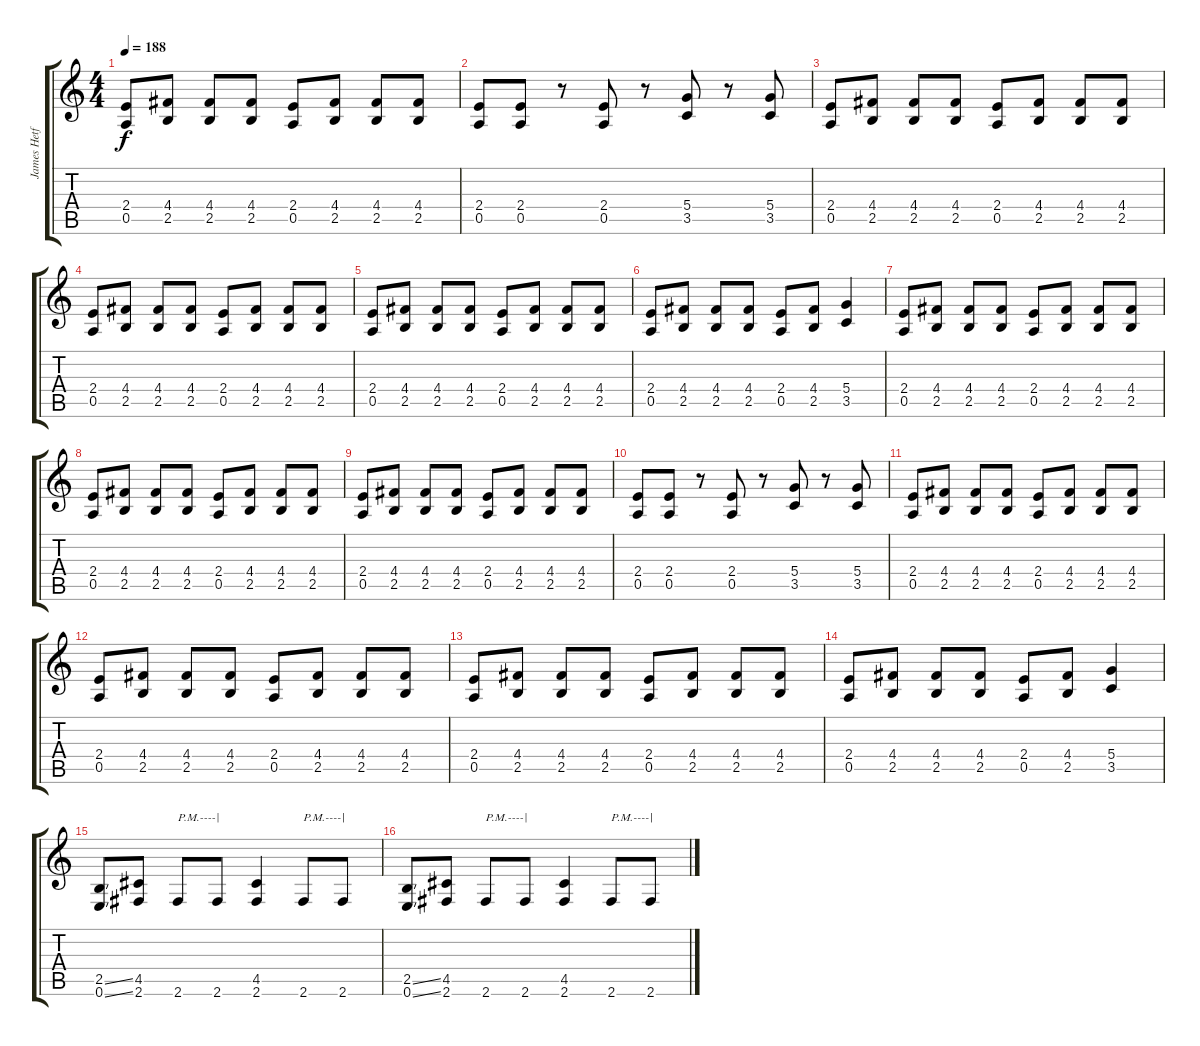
\track ("James Hetfield (Guitar 2)" "James Hetf") {instrument distortionguitar}
\staff {score tabs}
\tuning (E4 B3 G3 D3 A2 E2) {hide}
\ts (4 4)
\tempo 188
\clef g2
\ks c
(2.4 0.5).8{dy f} (4.4 2.5).8 (4.4 2.5).8 (4.4 2.5).8 (2.4 0.5).8 (4.4 2.5).8 (4.4 2.5).8 (4.4 2.5).8 |
(2.4 0.5).8{instrument distortionguitar} (2.4 0.5).8 r.8 (2.4 0.5).8 r.8 (5.4 3.5).8 r.8 (5.4 3.5).8 |
(2.4 0.5).8{instrument electricguitarmuted} (4.4 2.5).8 (4.4 2.5).8 (4.4 2.5).8 (2.4 0.5).8 (4.4 2.5).8 (4.4 2.5).8 (4.4 2.5).8 |
(2.4 0.5).8 (4.4 2.5).8 (4.4 2.5).8 (4.4 2.5).8 (2.4 0.5).8 (4.4 2.5).8 (4.4 2.5).8 (4.4 2.5).8 |
(2.4 0.5).8 (4.4 2.5).8 (4.4 2.5).8 (4.4 2.5).8 (2.4 0.5).8 (4.4 2.5).8 (4.4 2.5).8 (4.4 2.5).8 |
(2.4 0.5).8 (4.4 2.5).8 (4.4 2.5).8 (4.4 2.5).8 (2.4 0.5).8 (4.4 2.5).8 (5.4 3.5).4{instrument distortionguitar} |
(2.4 0.5).8{instrument electricguitarmuted} (4.4 2.5).8 (4.4 2.5).8 (4.4 2.5).8 (2.4 0.5).8 (4.4 2.5).8 (4.4 2.5).8 (4.4 2.5).8 |
(2.4 0.5).8 (4.4 2.5).8 (4.4 2.5).8 (4.4 2.5).8 (2.4 0.5).8 (4.4 2.5).8 (4.4 2.5).8 (4.4 2.5).8 |
(2.4 0.5).8 (4.4 2.5).8 (4.4 2.5).8 (4.4 2.5).8 (2.4 0.5).8 (4.4 2.5).8 (4.4 2.5).8 (4.4 2.5).8 |
(2.4 0.5).8{instrument distortionguitar} (2.4 0.5).8 r.8 (2.4 0.5).8 r.8 (5.4 3.5).8 r.8 (5.4 3.5).8 |
(2.4 0.5).8{instrument electricguitarmuted} (4.4 2.5).8 (4.4 2.5).8 (4.4 2.5).8 (2.4 0.5).8 (4.4 2.5).8 (4.4 2.5).8 (4.4 2.5).8 |
(2.4 0.5).8 (4.4 2.5).8 (4.4 2.5).8 (4.4 2.5).8 (2.4 0.5).8 (4.4 2.5).8 (4.4 2.5).8 (4.4 2.5).8 |
(2.4 0.5).8 (4.4 2.5).8 (4.4 2.5).8 (4.4 2.5).8 (2.4 0.5).8 (4.4 2.5).8 (4.4 2.5).8 (4.4 2.5).8 |
(2.4 0.5).8 (4.4 2.5).8 (4.4 2.5).8 (4.4 2.5).8 (2.4 0.5).8 (4.4 2.5).8 (5.4 3.5).4{instrument distortionguitar} |
(2.5{ss} 0.6{ss}).8{instrument distortionguitar} (4.5 2.6).8 2.6.8{txt "P.M.----|" instrument electricguitarmuted} 2.6.8 (4.5 2.6).4{instrument distortionguitar} 2.6.8{txt "P.M.----|" instrument electricguitarmuted} 2.6.8 |
(2.5{ss} 0.6{ss}).8{instrument distortionguitar} (4.5 2.6).8 2.6.8{txt "P.M.----|" instrument electricguitarmuted} 2.6.8 (4.5 2.6).4{instrument distortionguitar} 2.6.8{txt "P.M.----|" instrument electricguitarmuted} 2.6.8
